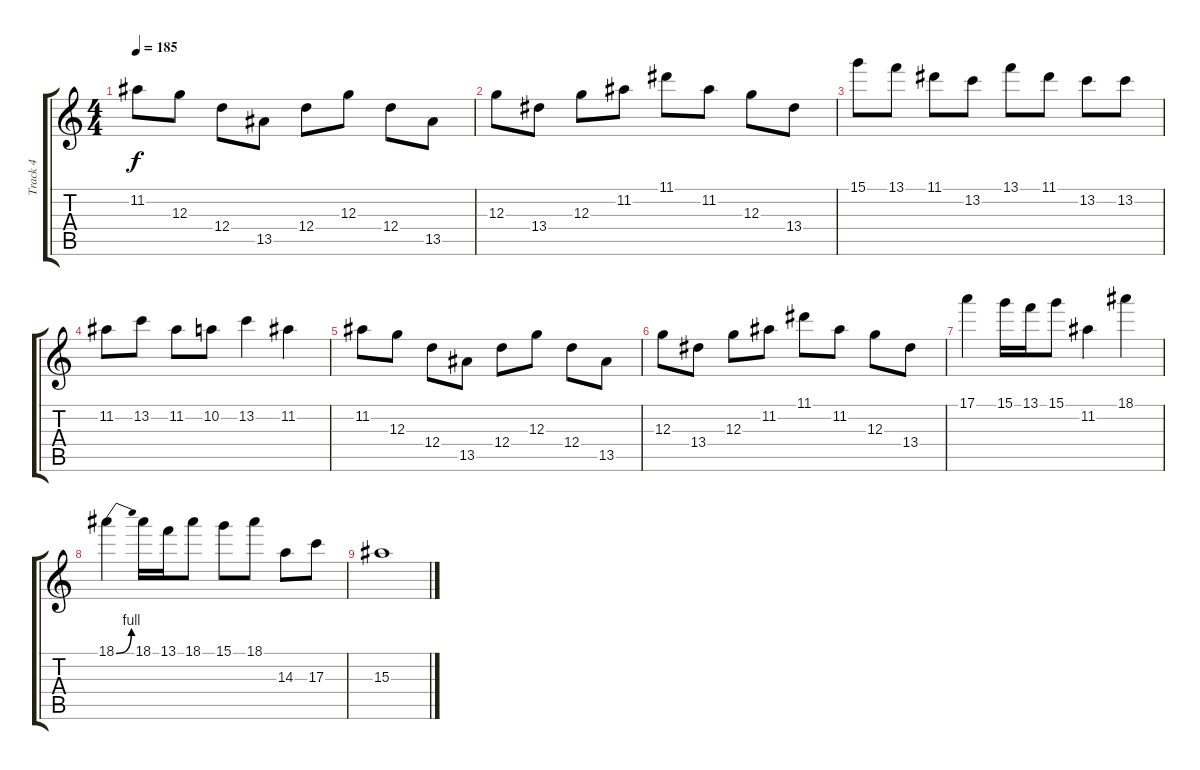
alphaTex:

\track ("Track 4" "Track 4") {instrument overdrivenguitar}
\staff {score tabs}
\tuning (E4 B3 G3 D3 A2 D2) {hide}
\ts (4 4)
\tempo 185
\clef g2
\ks c
11.2.8{dy f} 12.3.8 12.4.8 13.5.8 12.4.8 12.3.8 12.4.8 13.5.8 |
12.3.8 13.4.8 12.3.8 11.2.8 11.1.8 11.2.8 12.3.8 13.4.8 |
15.1.8 13.1.8 11.1.8 13.2.8 13.1.8 11.1.8 13.2.8 13.2.8 |
11.2.8 13.2.8 11.2.8 10.2.8 13.2.4 11.2.4 |
11.2.8 12.3.8 12.4.8 13.5.8 12.4.8 12.3.8 12.4.8 13.5.8 |
12.3.8 13.4.8 12.3.8 11.2.8 11.1.8 11.2.8 12.3.8 13.4.8 |
17.1.4 15.1.16 13.1.16 15.1.8 11.2.4 18.1.4 |
18.1{be (bend 0 0 60 4)}.4 18.1.16 13.1.16 18.1.8 15.1.8 18.1.8 14.3.8 17.3.8 |
15.3.1
